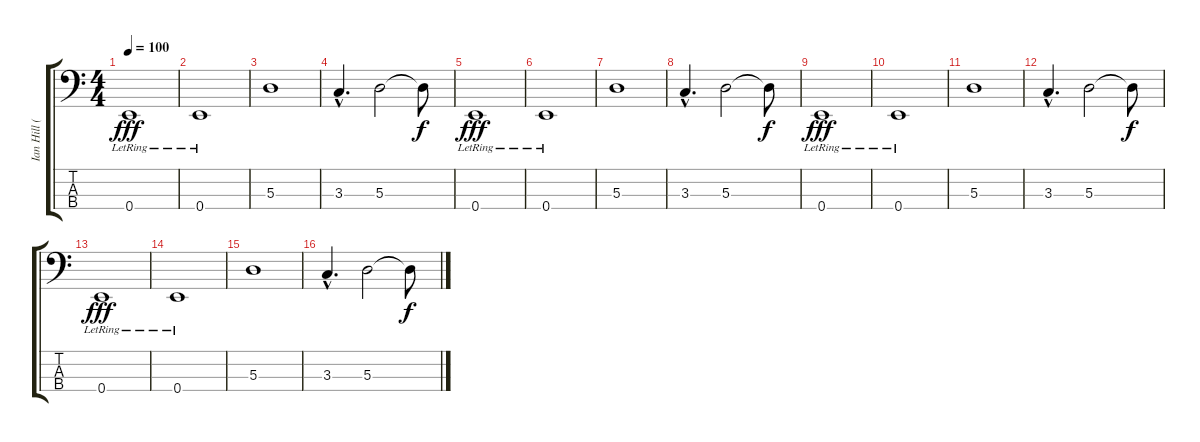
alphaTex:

\track ("Ian Hill (Bass)" "Ian Hill (") {instrument electricbassfinger}
\staff {score tabs}
\tuning (G2 D2 A1 E1) {hide}
\ts (4 4)
\tempo 100
\clef f4
\ks c
0.4{lr}.1{dy fff instrument electricbassfinger} |
0.4{lr}.1 |
5.3.1 |
3.3{hac}.4{d} 5.3.2 5.3{t}.8{dy f} |
0.4{lr}.1{dy fff} |
0.4{lr}.1 |
5.3.1 |
3.3{hac}.4{d} 5.3.2 5.3{t}.8{dy f} |
0.4{lr}.1{dy fff} |
0.4{lr}.1 |
5.3.1 |
3.3{hac}.4{d} 5.3.2 5.3{t}.8{dy f} |
0.4{lr}.1{dy fff} |
0.4{lr}.1 |
5.3.1 |
3.3{hac}.4{d} 5.3.2 5.3{t}.8{dy f}
